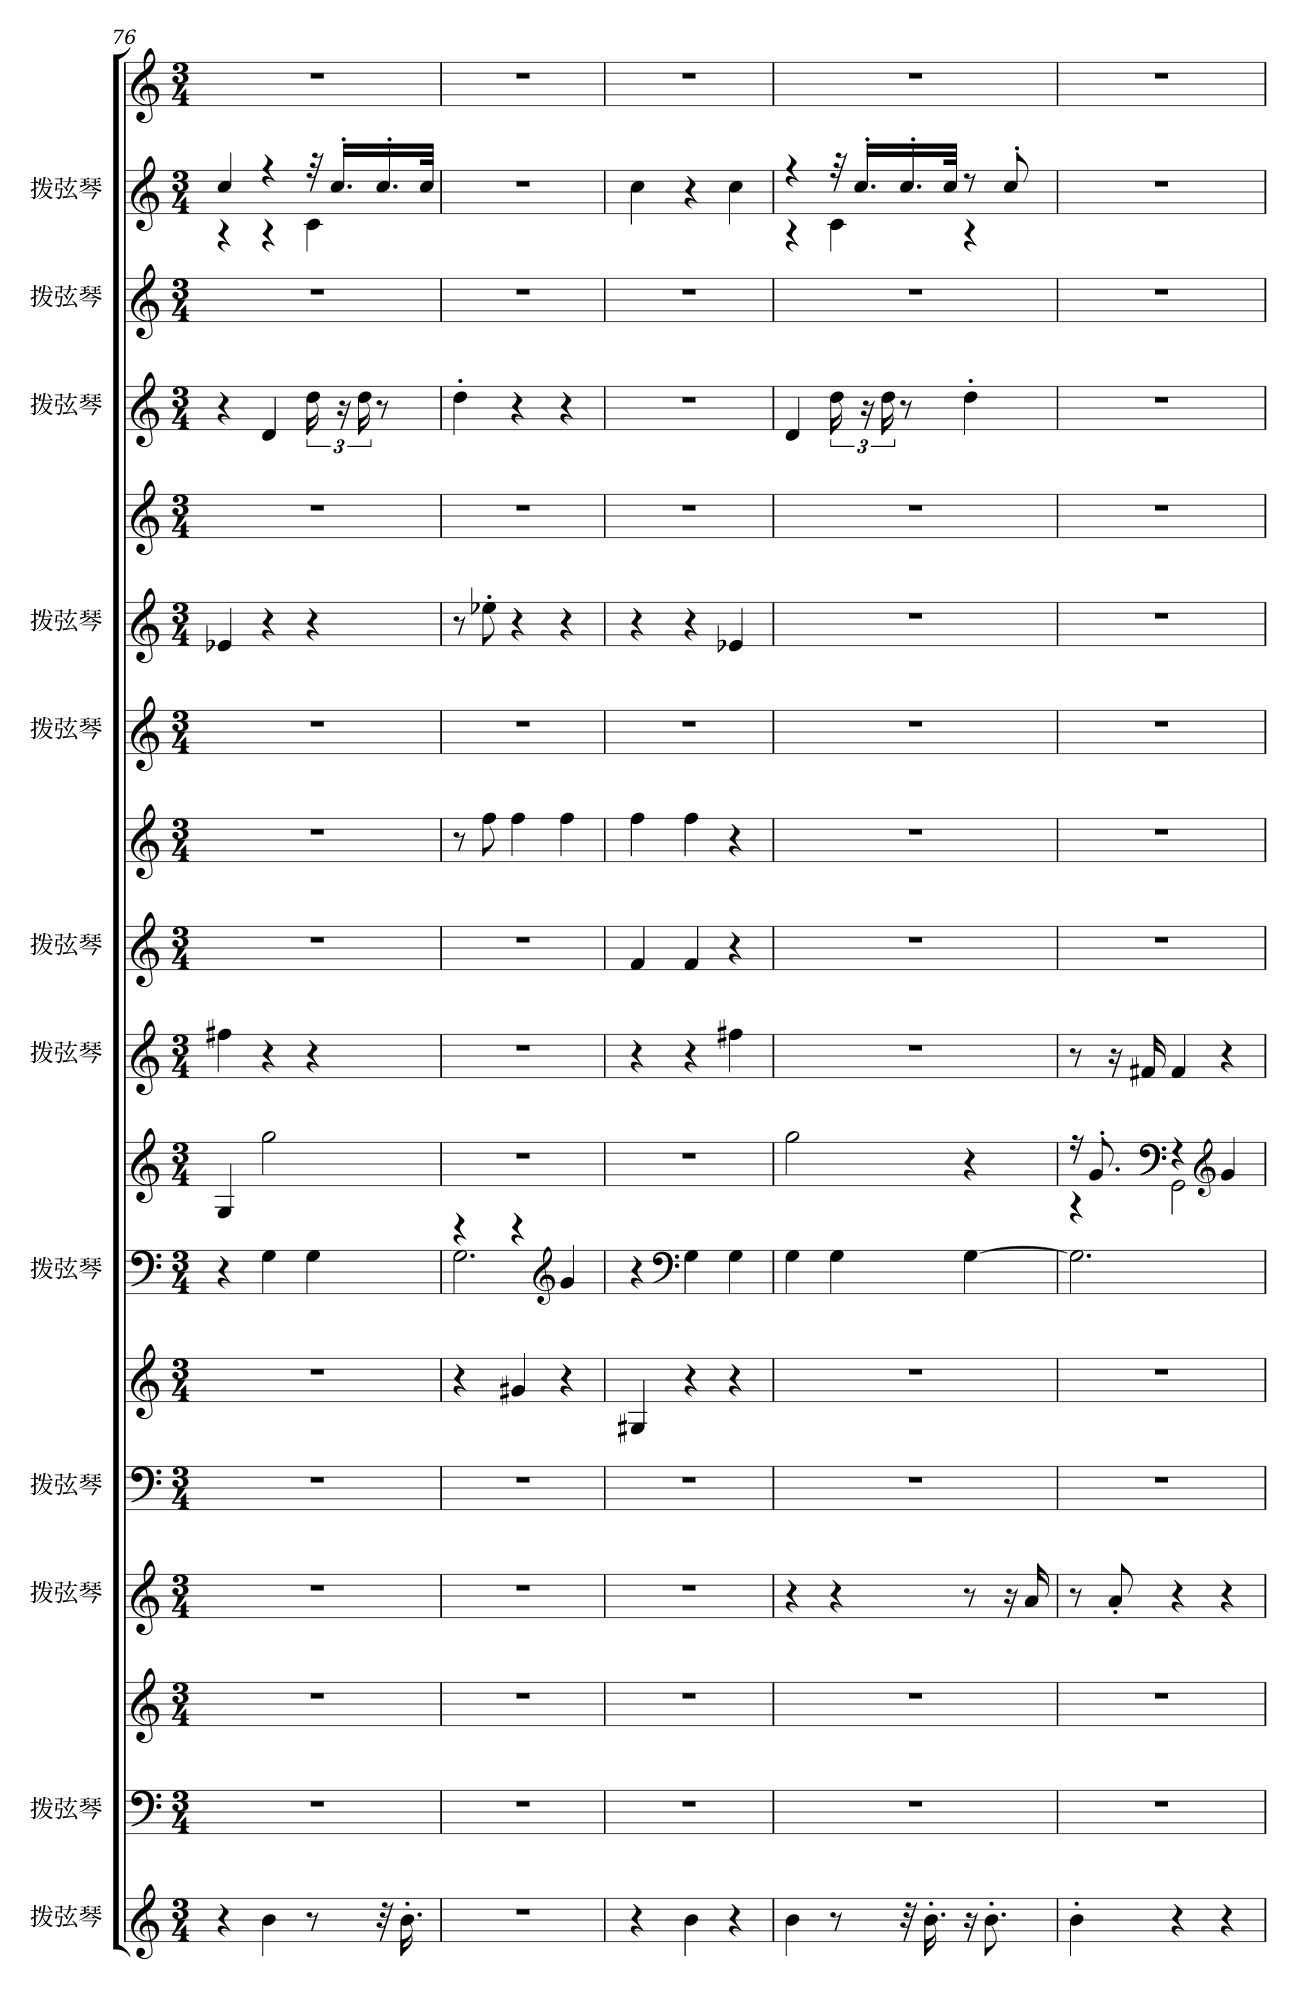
**kern	**kern	**kern	**kern	**kern	**kern	**kern	**kern	**kern	**kern	**kern	**kern	**kern	**kern	**kern	**kern	**kern	**kern
*part12	*part11	*part11	*part10	*part9	*part9	*part8	*part8	*part7	*part6	*part6	*part5	*part4	*part4	*part3	*part2	*part1	*part1
*staff18	*staff17	*staff16	*staff15	*staff14	*staff13	*staff12	*staff11	*staff10	*staff9	*staff8	*staff7	*staff6	*staff5	*staff4	*staff3	*staff2	*staff1
*I"拨弦琴	*I"拨弦琴	*	*I"拨弦琴	*I"拨弦琴	*	*I"拨弦琴	*	*I"拨弦琴	*I"拨弦琴	*	*I"拨弦琴	*I"拨弦琴	*	*I"拨弦琴	*I"拨弦琴	*I"拨弦琴	*
*clefG2	*clefF4	*clefG2	*clefG2	*clefF4	*clefG2	*clefF4	*clefG2	*clefG2	*clefG2	*clefG2	*clefG2	*clefG2	*clefG2	*clefG2	*clefG2	*clefG2	*clefG2
*k[]	*k[]	*k[]	*k[]	*k[]	*k[]	*k[]	*k[]	*k[]	*k[]	*k[]	*k[]	*k[]	*k[]	*k[]	*k[]	*k[]	*k[]
*M3/4	*M3/4	*M3/4	*M3/4	*M3/4	*M3/4	*M3/4	*M3/4	*M3/4	*M3/4	*M3/4	*M3/4	*M3/4	*M3/4	*M3/4	*M3/4	*M3/4	*M3/4
=76	=76	=76	=76	=76	=76	=76	=76	=76	=76	=76	=76	=76	=76	=76	=76	=76	=76
*	*	*	*	*	*	*	*	*	*	*	*	*	*	*	*	*^	*
4r	2.r	2.r	2.r	2.r	2.r	4r	4G/	4ff#X\	2.r	2.r	2.r	4e-X/	2.r	4r	2.r	4cc/	4r	2.r
4b\	.	.	.	.	.	4G\	2gg\	4r	.	.	.	4r	.	4d/	.	4r	4r	.
8r	.	.	.	.	.	4G\	.	4r	.	.	.	4r	.	24dd\	.	32r	4c\	.
.	.	.	.	.	.	.	.	.	.	.	.	.	.	.	.	16.cc'/LL	.	.
.	.	.	.	.	.	.	.	.	.	.	.	.	.	24r	.	.	.	.
.	.	.	.	.	.	.	.	.	.	.	.	.	.	24dd\	.	.	.	.
32r	.	.	.	.	.	.	.	.	.	.	.	.	.	8r	.	16.cc'/	.	.
16.b'\	.	.	.	.	.	.	.	.	.	.	.	.	.	.	.	.	.	.
.	.	.	.	.	.	.	.	.	.	.	.	.	.	.	.	32cc/JJk	.	.
*	*	*	*	*	*	*	*	*	*	*	*	*	*	*	*	*v	*v	*
=77	=77	=77	=77	=77	=77	=77	=77	=77	=77	=77	=77	=77	=77	=77	=77	=77	=77
*	*	*	*	*	*	*^	*	*	*	*	*	*	*	*	*	*	*
2.r	2.r	2.r	2.r	2.r	4r	4r	2.G\	2.r	2.r	2.r	8r	2.r	8r	2.r	4dd'\	2.r	2.r	2.r
.	.	.	.	.	.	.	.	.	.	.	8ff\	.	8ee-X'\	.	.	.	.	.
.	.	.	.	.	4g#X/	4r	.	.	.	.	4ff\	.	4r	.	4r	.	.	.
*	*	*	*	*	*	*clefG2	*	*	*	*	*	*	*	*	*	*	*	*
.	.	.	.	.	4r	4g/	.	.	.	.	4ff\	.	4r	.	4r	.	.	.
*	*	*	*	*	*	*v	*v	*	*	*	*	*	*	*	*	*	*	*
!!LO:PB:g=z
=78	=78	=78	=78	=78	=78	=78	=78	=78	=78	=78	=78	=78	=78	=78	=78	=78	=78
4r	2.r	2.r	2.r	2.r	4G#X/	4r	2.r	4r	4f/	4ff\	2.r	4r	2.r	2.r	2.r	4cc\	2.r
*	*	*	*	*	*	*clefF4	*	*	*	*	*	*	*	*	*	*	*
4b\	.	.	.	.	4r	4G\	.	4r	4f/	4ff\	.	4r	.	.	.	4r	.
4r	.	.	.	.	4r	4G\	.	4ff#X\	4r	4r	.	4e-X/	.	.	.	4cc\	.
=79	=79	=79	=79	=79	=79	=79	=79	=79	=79	=79	=79	=79	=79	=79	=79	=79	=79
*	*	*	*	*	*	*	*	*	*	*	*	*	*	*	*	*^	*
4b\	2.r	2.r	4r	2.r	2.r	4G\	2gg\	2.r	2.r	2.r	2.r	2.r	2.r	4d/	2.r	4r	4r	2.r
8r	.	.	4r	.	.	4G\	.	.	.	.	.	.	.	24dd\	.	32r	4c\	.
.	.	.	.	.	.	.	.	.	.	.	.	.	.	.	.	16.cc'/LL	.	.
.	.	.	.	.	.	.	.	.	.	.	.	.	.	24r	.	.	.	.
.	.	.	.	.	.	.	.	.	.	.	.	.	.	24dd\	.	.	.	.
32r	.	.	.	.	.	.	.	.	.	.	.	.	.	8r	.	16.cc'/	.	.
16.b'\	.	.	.	.	.	.	.	.	.	.	.	.	.	.	.	.	.	.
.	.	.	.	.	.	.	.	.	.	.	.	.	.	.	.	32cc/JJk	.	.
16r	.	.	8r	.	.	[4G\	4r	.	.	.	.	.	.	4dd'\	.	8r	4r	.
8.b'\	.	.	.	.	.	.	.	.	.	.	.	.	.	.	.	.	.	.
.	.	.	16r	.	.	.	.	.	.	.	.	.	.	.	.	8cc'/	.	.
.	.	.	16a/	.	.	.	.	.	.	.	.	.	.	.	.	.	.	.
*	*	*	*	*	*	*	*	*	*	*	*	*	*	*	*	*v	*v	*
=80	=80	=80	=80	=80	=80	=80	=80	=80	=80	=80	=80	=80	=80	=80	=80	=80	=80
*	*	*	*	*	*	*	*^	*	*	*	*	*	*	*	*	*	*
4b'\	2.r	2.r	8r	2.r	2.r	2.G\]	16r	4r	8r	2.r	2.r	2.r	2.r	2.r	2.r	2.r	2.r	2.r
.	.	.	.	.	.	.	8.g'/	.	.	.	.	.	.	.	.	.	.	.
.	.	.	8a'/	.	.	.	.	.	16r	.	.	.	.	.	.	.	.	.
.	.	.	.	.	.	.	.	.	16f#X/	.	.	.	.	.	.	.	.	.
*	*	*	*	*	*	*	*clefF4	*	*	*	*	*	*	*	*	*	*	*
4r	.	.	4r	.	.	.	4r	2GG\	4f#/	.	.	.	.	.	.	.	.	.
*	*	*	*	*	*	*	*clefG2	*	*	*	*	*	*	*	*	*	*	*
4r	.	.	4r	.	.	.	4g/	.	4r	.	.	.	.	.	.	.	.	.
*	*	*	*	*	*	*	*v	*v	*	*	*	*	*	*	*	*	*	*
=	=	=	=	=	=	=	=	=	=	=	=	=	=	=	=	=	=
*-	*-	*-	*-	*-	*-	*-	*-	*-	*-	*-	*-	*-	*-	*-	*-	*-	*-
